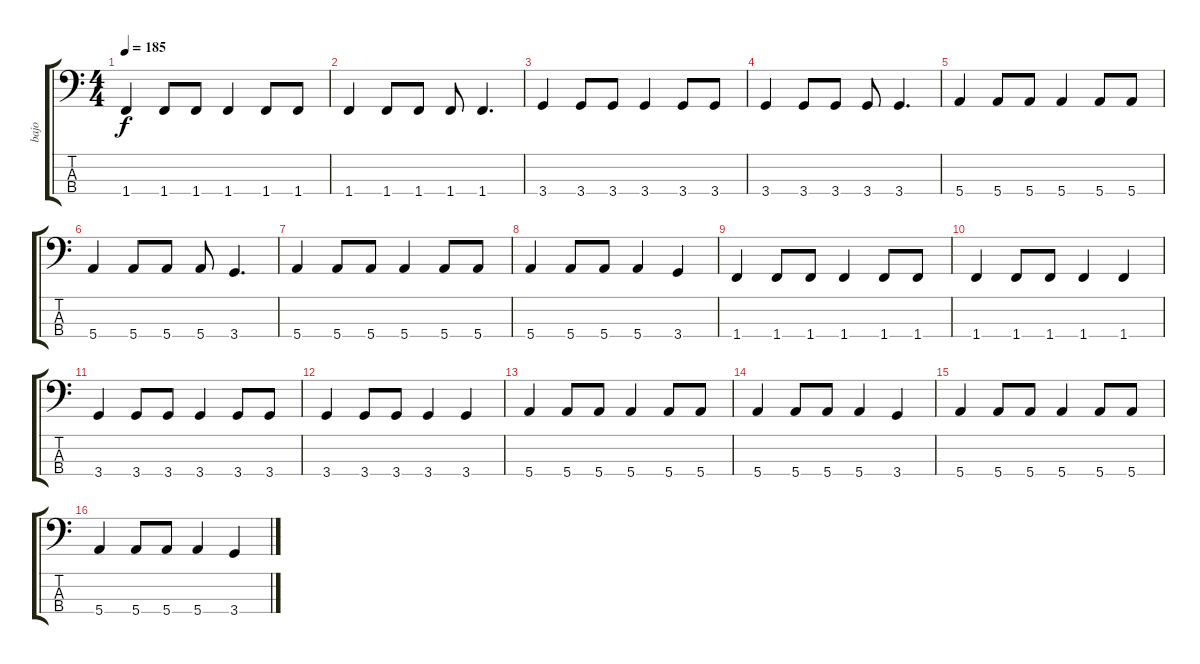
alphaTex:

\track ("bajo" "bajo") {instrument electricbasspick}
\staff {score tabs}
\tuning (G2 D2 A1 E1) {hide}
\ts (4 4)
\tempo 185
\clef f4
\ks c
1.4.4{dy f} 1.4.8 1.4.8 1.4.4 1.4.8 1.4.8 |
1.4.4 1.4.8 1.4.8 1.4.8 1.4.4{d} |
3.4.4 3.4.8 3.4.8 3.4.4 3.4.8 3.4.8 |
3.4.4 3.4.8 3.4.8 3.4.8 3.4.4{d} |
5.4.4 5.4.8 5.4.8 5.4.4 5.4.8 5.4.8 |
5.4.4 5.4.8 5.4.8 5.4.8 3.4.4{d} |
5.4.4 5.4.8 5.4.8 5.4.4 5.4.8 5.4.8 |
5.4.4 5.4.8 5.4.8 5.4.4 3.4.4 |
1.4.4 1.4.8 1.4.8 1.4.4 1.4.8 1.4.8 |
1.4.4 1.4.8 1.4.8 1.4.4 1.4.4 |
3.4.4 3.4.8 3.4.8 3.4.4 3.4.8 3.4.8 |
3.4.4 3.4.8 3.4.8 3.4.4 3.4.4 |
5.4.4 5.4.8 5.4.8 5.4.4 5.4.8 5.4.8 |
5.4.4 5.4.8 5.4.8 5.4.4 3.4.4 |
5.4.4 5.4.8 5.4.8 5.4.4 5.4.8 5.4.8 |
5.4.4 5.4.8 5.4.8 5.4.4 3.4.4
